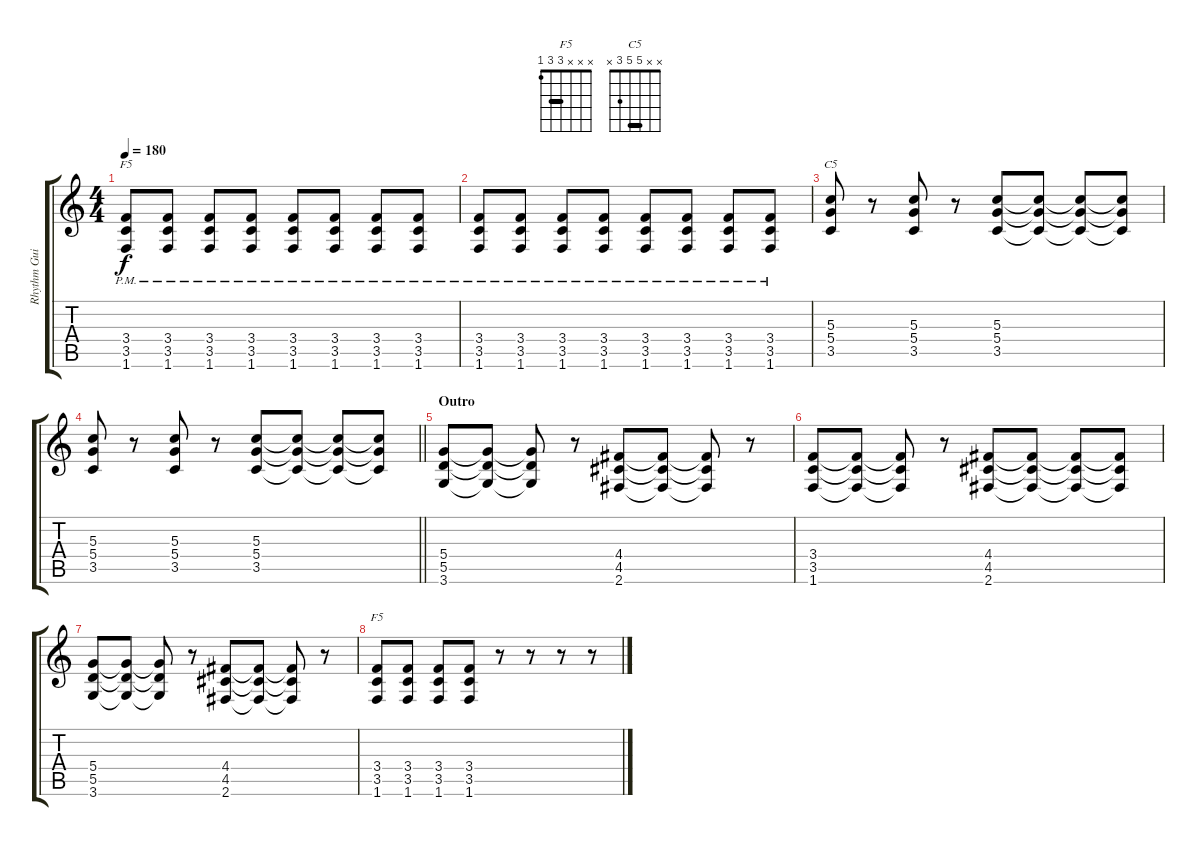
\track ("Rhythm Guitar" "Rhythm Gui") {instrument overdrivenguitar}
\staff {score tabs}
\tuning (E4 B3 G3 D3 A2 E2) {hide}
\chord ("F5" x x 5 3 3 1) {barre 3}
\chord ("C5" x x 5 5 3 x) {barre 5}
\chord ("F5" x x x 3 3 1) {barre 3}
\ts (4 4)
\tempo 180
\clef g2
\ks c
(3.4{pm} 3.5{pm} 1.6).8{ch "F5" dy f} (3.4{pm} 3.5{pm} 1.6).8 (3.4{pm} 3.5{pm} 1.6).8 (3.4{pm} 3.5{pm} 1.6).8 (3.4{pm} 3.5{pm} 1.6).8 (3.4{pm} 3.5{pm} 1.6).8 (3.4{pm} 3.5{pm} 1.6).8 (3.4{pm} 3.5{pm} 1.6).8 |
(3.4{pm} 3.5{pm} 1.6).8 (3.4{pm} 3.5{pm} 1.6).8 (3.4{pm} 3.5{pm} 1.6).8 (3.4{pm} 3.5{pm} 1.6).8 (3.4{pm} 3.5{pm} 1.6).8 (3.4{pm} 3.5{pm} 1.6).8 (3.4{pm} 3.5{pm} 1.6).8 (3.4{pm} 3.5{pm} 1.6).8 |
(5.3 5.4 3.5).8{ch "C5"} r.8 (5.3 5.4 3.5).8 r.8 (5.3 5.4 3.5).8 (5.3{t} 5.4{t} 3.5{t}).8 (5.3{t} 5.4{t} 3.5{t}).8 (5.3{t} 5.4{t} 3.5{t}).8 |
\barLineRight lightlight
(5.3 5.4 3.5).8 r.8 (5.3 5.4 3.5).8 r.8 (5.3 5.4 3.5).8 (5.3{t} 5.4{t} 3.5{t}).8 (5.3{t} 5.4{t} 3.5{t}).8 (5.3{t} 5.4{t} 3.5{t}).8 |
\section ("" "Outro")
(5.4 5.5 3.6).8 (5.4{t} 5.5{t} 3.6{t}).8 (5.4{t} 5.5{t} 3.6{t}).8 r.8 (4.4 4.5 2.6).8 (4.4{t} 4.5{t} 2.6{t}).8 (4.4{t} 4.5{t} 2.6{t}).8 r.8 |
(3.4 3.5 1.6).8 (3.4{t} 3.5{t} 1.6{t}).8 (3.4{t} 3.5{t} 1.6{t}).8 r.8 (4.4 4.5 2.6).8 (4.4{t} 4.5{t} 2.6{t}).8 (4.4{t} 4.5{t} 2.6{t}).8 (4.4{t} 4.5{t} 2.6{t}).8 |
(5.4 5.5 3.6).8 (5.4{t} 5.5{t} 3.6{t}).8 (5.4{t} 5.5{t} 3.6{t}).8 r.8 (4.4 4.5 2.6).8 (4.4{t} 4.5{t} 2.6{t}).8 (4.4{t} 4.5{t} 2.6{t}).8 r.8 |
(3.4 3.5 1.6).8{ch "F5"} (3.4 3.5 1.6).8 (3.4 3.5 1.6).8 (3.4 3.5 1.6).8 r.8 r.8 r.8 r.8
